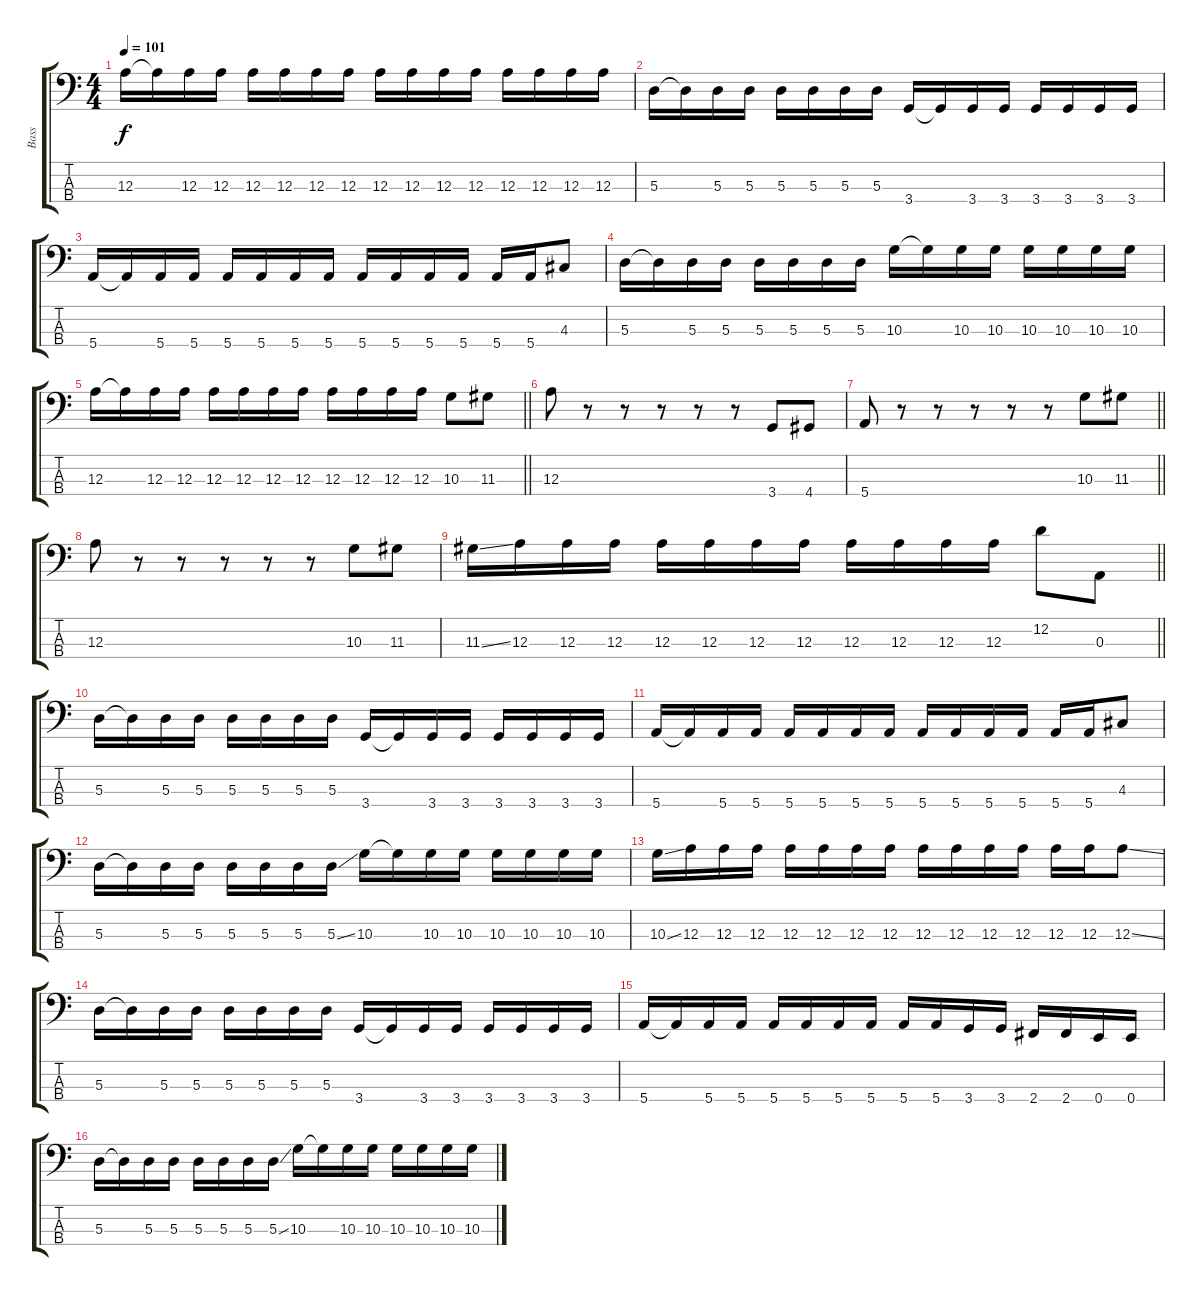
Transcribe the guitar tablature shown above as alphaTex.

\track ("Bass" "Bass") {instrument electricbasspick}
\staff {score tabs}
\tuning (G2 D2 A1 E1) {hide}
\ts (4 4)
\tempo 101
\clef f4
\ks c
12.3.16{dy f} 12.3{t}.16 12.3.16 12.3.16 12.3.16 12.3.16 12.3.16 12.3.16 12.3.16 12.3.16 12.3.16 12.3.16 12.3.16 12.3.16 12.3.16 12.3.16 |
5.3.16 5.3{t}.16 5.3.16 5.3.16 5.3.16 5.3.16 5.3.16 5.3.16 3.4.16 3.4{t}.16 3.4.16 3.4.16 3.4.16 3.4.16 3.4.16 3.4.16 |
5.4.16 5.4{t}.16 5.4.16 5.4.16 5.4.16 5.4.16 5.4.16 5.4.16 5.4.16 5.4.16 5.4.16 5.4.16 5.4.16 5.4.16 4.3.8 |
5.3.16 5.3{t}.16 5.3.16 5.3.16 5.3.16 5.3.16 5.3.16 5.3.16 10.3.16 10.3{t}.16 10.3.16 10.3.16 10.3.16 10.3.16 10.3.16 10.3.16 |
\barLineRight lightlight
12.3.16 12.3{t}.16 12.3.16 12.3.16 12.3.16 12.3.16 12.3.16 12.3.16 12.3.16 12.3.16 12.3.16 12.3.16 10.3.8 11.3.8 |
12.3.8 r.8 r.8 r.8 r.8 r.8 3.4.8 4.4.8 |
\barLineRight lightlight
5.4.8 r.8 r.8 r.8 r.8 r.8 10.3.8 11.3.8 |
12.3.8 r.8 r.8 r.8 r.8 r.8 10.3.8 11.3.8 |
\barLineRight lightlight
11.3{ss}.16 12.3.16 12.3.16 12.3.16 12.3.16 12.3.16 12.3.16 12.3.16 12.3.16 12.3.16 12.3.16 12.3.16 12.2.8 0.3.8 |
5.3.16 5.3{t}.16 5.3.16 5.3.16 5.3.16 5.3.16 5.3.16 5.3.16 3.4.16 3.4{t}.16 3.4.16 3.4.16 3.4.16 3.4.16 3.4.16 3.4.16 |
5.4.16 5.4{t}.16 5.4.16 5.4.16 5.4.16 5.4.16 5.4.16 5.4.16 5.4.16 5.4.16 5.4.16 5.4.16 5.4.16 5.4.16 4.3.8 |
5.3.16 5.3{t}.16 5.3.16 5.3.16 5.3.16 5.3.16 5.3.16 5.3{ss}.16 10.3.16 10.3{t}.16 10.3.16 10.3.16 10.3.16 10.3.16 10.3.16 10.3.16 |
10.3{ss}.16 12.3.16 12.3.16 12.3.16 12.3.16 12.3.16 12.3.16 12.3.16 12.3.16 12.3.16 12.3.16 12.3.16 12.3.16 12.3.16 12.3{ss}.8 |
5.3.16 5.3{t}.16 5.3.16 5.3.16 5.3.16 5.3.16 5.3.16 5.3.16 3.4.16 3.4{t}.16 3.4.16 3.4.16 3.4.16 3.4.16 3.4.16 3.4.16 |
5.4.16 5.4{t}.16 5.4.16 5.4.16 5.4.16 5.4.16 5.4.16 5.4.16 5.4.16 5.4.16 3.4.16 3.4.16 2.4.16 2.4.16 0.4.16 0.4.16 |
5.3.16 5.3{t}.16 5.3.16 5.3.16 5.3.16 5.3.16 5.3.16 5.3{ss}.16 10.3.16 10.3{t}.16 10.3.16 10.3.16 10.3.16 10.3.16 10.3.16 10.3.16
